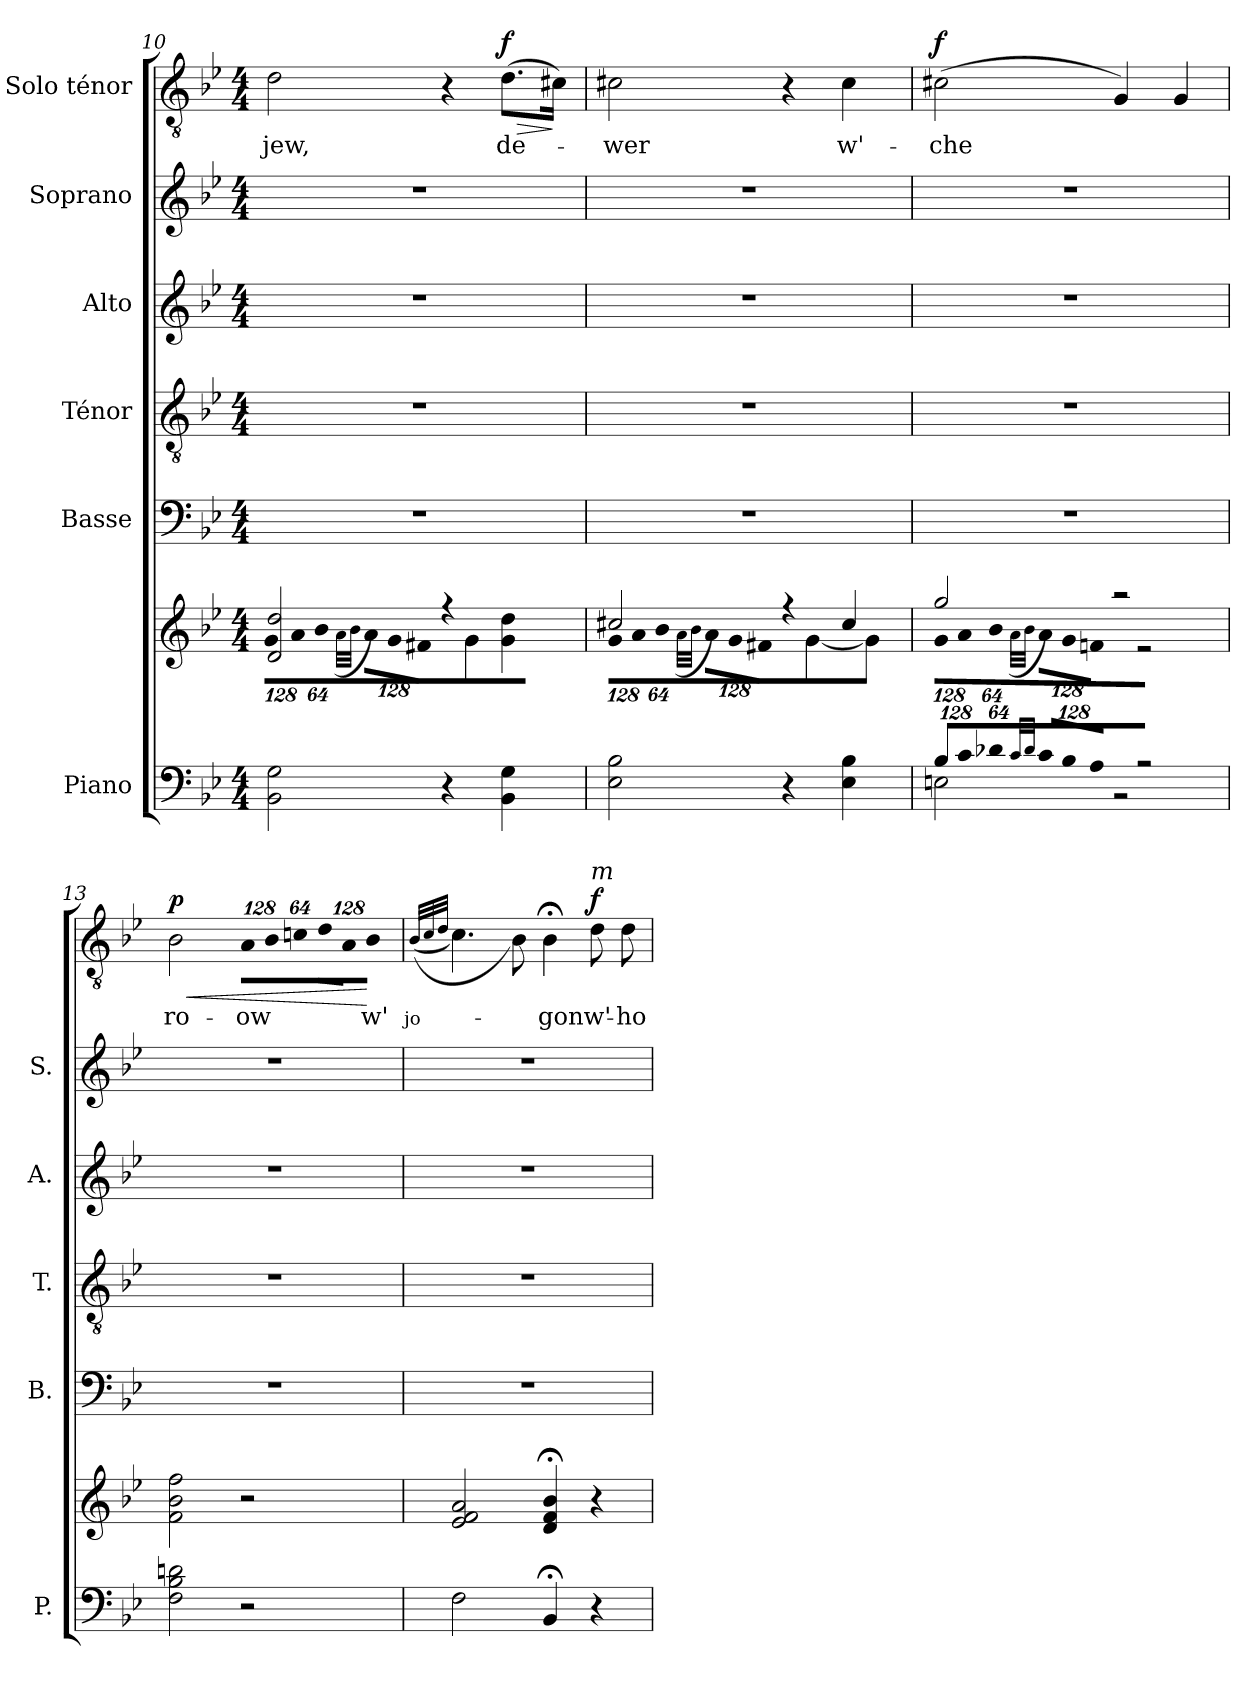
**kern	**kern	**kern	**kern	**kern	**kern	**kern	**text	**dynam
*part6	*part6	*part5	*part4	*part3	*part2	*part1	*part1	*part1
*staff7	*staff6	*staff5	*staff4	*staff3	*staff2	*staff1	*staff1	*staff1
*I"Piano	*	*I"Basse	*I"Ténor	*I"Alto	*I"Soprano	*I"Solo ténor	*	*
*I'P.	*	*I'B.	*I'T.	*I'A.	*I'S.	*	*	*
*clefF4	*clefG2	*clefF4	*clefGv2	*clefG2	*clefG2	*clefGv2	*	*
*	*	*	*ITrd7c12	*	*	*ITrd7c12	*	*
*k[b-e-]	*k[b-e-]	*k[b-e-]	*k[b-e-]	*k[b-e-]	*k[b-e-]	*k[b-e-]	*	*
*g:	*g:	*g:	*g:	*g:	*g:	*g:	*	*
*M4/4	*M4/4	*M4/4	*M4/4	*M4/4	*M4/4	*M4/4	*	*
=10	=10	=10	=10	=10	=10	=10	=10	=10
*	*^	*	*	*	*	*	*	*
*	*	*Xbrackettup	*	*	*	*	*	*	*
!	!	!LO:N:vis=8	!	!	!	!	!	!	!
!	!	!	!	!	!	!	!	!LO:LY:b:color=#000000	!
2BB-i\ 2Gi	2di/ 2ddi	1024%85gi\L	1r	1r	1r	1r	2Di\	-jew,	.
!	!	!LO:N:vis=8	!	!	!	!	!	!	!
.	.	1024%85ai\	.	.	.	.	.	.	.
!	!	!LO:N:vis=8	!	!	!	!	!	!	!
.	.	512%43b-i\J	.	.	.	.	.	.	.
.	.	(32qai\LLL	.	.	.	.	.	.	.
.	.	32qb-i\JJJ	.	.	.	.	.	.	.
!	!	!LO:N:vis=8	!	!	!	!	!	!	!
.	.	1024%85ai\L)	.	.	.	.	.	.	.
!	!	!LO:N:vis=8	!	!	!	!	!	!	!
.	.	1024%85gi\	.	.	.	.	.	.	.
!	!	!LO:N:vis=8	!	!	!	!	!	!	!
.	.	512%43f#Xi\J	.	.	.	.	.	.	.
4r	4r	4gi\	.	.	.	.	4r	.	.
!	!	!	!	!	!	!	!	!LO:LY:b:color=#000000	!LO:HP:b
4BB-i\ 4Gi	4gi\ 4ddi	4ryy	.	.	.	.	(8.Di\L	de-	> f
.	.	.	.	.	.	.	16C#Xi\Jk)	.	]
=11	=11	=11	=11	=11	=11	=11	=11	=11	=11
!	!	!LO:N:vis=8	!	!	!	!	!	!	!
!	!	!	!	!	!	!	!	!LO:LY:b:color=#000000	!
2E-i\ 2B-i	2cc#Xi/	1024%85gi\L	1r	1r	1r	1r	2C#Xi\	-wer	.
!	!	!LO:N:vis=8	!	!	!	!	!	!	!
.	.	1024%85ai\	.	.	.	.	.	.	.
!	!	!LO:N:vis=8	!	!	!	!	!	!	!
.	.	512%43b-i\J	.	.	.	.	.	.	.
.	.	(32qai\LLL	.	.	.	.	.	.	.
.	.	32qb-i\JJJ	.	.	.	.	.	.	.
!	!	!LO:N:vis=8	!	!	!	!	!	!	!
.	.	1024%85ai\L)	.	.	.	.	.	.	.
!	!	!LO:N:vis=8	!	!	!	!	!	!	!
.	.	1024%85gi\	.	.	.	.	.	.	.
!	!	!LO:N:vis=8	!	!	!	!	!	!	!
.	.	512%43f#Xi\J	.	.	.	.	.	.	.
4r	4r	[<4gi\	.	.	.	.	4r	.	.
!	!	!	!	!	!	!	!	!LO:LY:b:color=#000000	!
4E-i\ 4B-i	4cc#i/	4gi\]	.	.	.	.	4C#i\	w'-	.
=12	=12	=12	=12	=12	=12	=12	=12	=12	=12
*Xbrackettup	*	*	*	*	*	*	*	*	*
!LO:N:vis=8	!	!LO:N:vis=8	!	!	!	!	!	!	!
*^	*	*	*	*	*	*	*	*	*
!	!	!	!	!	!	!	!	!	!LO:LY:b:color=#000000	!
1024%85B-i/L	2Eni\	2ggi/	1024%85gi\L	1r	1r	1r	1r	(2C#Xi\	-che	f
!LO:N:vis=8	!	!	!LO:N:vis=8	!	!	!	!	!	!	!
1024%85ci/	.	.	1024%85ai\	.	.	.	.	.	.	.
!LO:N:vis=8	!	!	!LO:N:vis=8	!	!	!	!	!	!	!
512%43d-Xi/J	.	.	512%43b-i\J	.	.	.	.	.	.	.
32qci/LLL	.	.	(32qai\LLL	.	.	.	.	.	.	.
32qd-i/JJJ	.	.	32qb-i\JJJ	.	.	.	.	.	.	.
!LO:N:vis=8	!	!	!LO:N:vis=8	!	!	!	!	!	!	!
1024%85ci/L	.	.	1024%85ai\L)	.	.	.	.	.	.	.
!LO:N:vis=8	!	!	!LO:N:vis=8	!	!	!	!	!	!	!
1024%85B-i/	.	.	1024%85gi\	.	.	.	.	.	.	.
!LO:N:vis=8	!	!	!LO:N:vis=8	!	!	!	!	!	!	!
512%43Ai/J	.	.	512%43fni\J	.	.	.	.	.	.	.
2r	2r	2r	2r	.	.	.	.	4GGi/)	.	.
.	.	.	.	.	.	.	.	4GGi/	.	.
*v	*v	*	*	*	*	*	*	*	*	*
*	*v	*v	*	*	*	*	*	*	*
!!LO:LB:g=z
=13	=13	=13	=13	=13	=13	=13	=13	=13
!	!	!	!	!	!	!	!LO:LY:b:color=#000000	!LO:HP:b
2Fi\ 2B-i 2dni	2fi\ 2b-i 2ffi	1r	1r	1r	1r	2BB-i\	ro-	< p
*	*	*	*	*	*	*Xbrackettup	*	*
!	!	!	!	!	!	!LO:N:vis=8	!	!
!	!	!	!	!	!	!	!LO:LY:b:color=#000000	!
2r	2r	.	.	.	.	1024%85AAi\L	-ow	.
!	!	!	!	!	!	!LO:N:vis=8	!	!
.	.	.	.	.	.	1024%85BB-i\	.	.
!	!	!	!	!	!	!LO:N:vis=8	!	!
.	.	.	.	.	.	512%43Cni\J	.	.
!	!	!	!	!	!	!LO:N:vis=8	!	!
.	.	.	.	.	.	1024%85Di\L	.	.
!	!	!	!	!	!	!LO:N:vis=8	!	!
.	.	.	.	.	.	1024%85AAi\J	.	.
!	!	!	!	!	!	!LO:N:vis=8	!	!
!	!	!	!	!	!	!	!LO:LY:b:color=#000000	!
.	.	.	.	.	.	512%43BB-i\	w'	[
=14	=14	=14	=14	=14	=14	=14	=14	=14
!	!	!	!	!	!	!	!LO:LY:b:color=#000000	!
.	.	.	.	.	.	((32qBB-i/LLL	jo-	.
.	.	.	.	.	.	32qCi/	.	.
.	.	.	.	.	.	32qDi/JJJ	.	.
2Fi\	2e-i/ 2fi 2ai	1r	1r	1r	1r	4.Ci\)	.	.
.	.	.	.	.	.	8BB-i\)	.	.
!	!	!	!	!	!	!	!LO:LY:b:color=#000000	!
4BB-;i/	4di/; 4fi; 4b-i;	.	.	.	.	4BB-;i\	-gon	.
!	!	!	!	!	!	!LO:TX:a:i:t=m	!	!
!	!	!	!	!	!	!	!LO:LY:b:color=#000000	!
4r	4r	.	.	.	.	8Di\	w'-	f
!	!	!	!	!	!	!	!LO:LY:b:color=#000000	!
.	.	.	.	.	.	8Di\	-ho	.
=	=	=	=	=	=	=	=	=
*-	*-	*-	*-	*-	*-	*-	*-	*-
